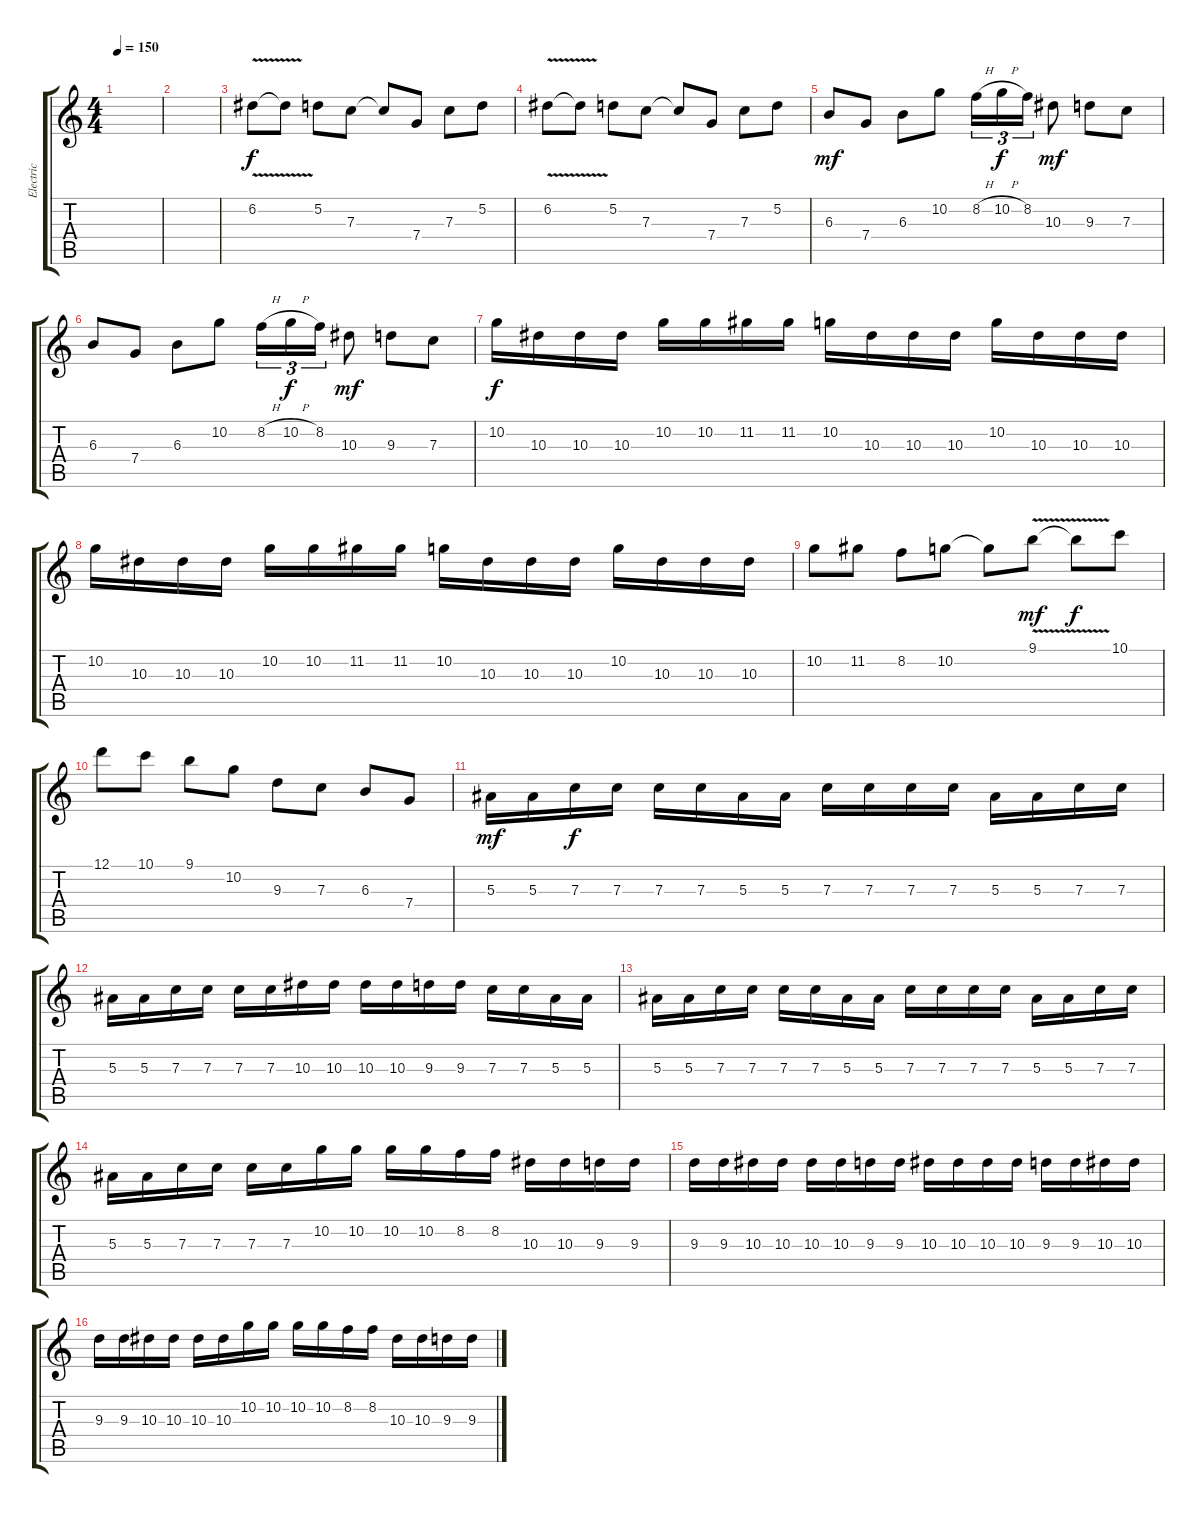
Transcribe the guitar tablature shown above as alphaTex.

\track ("Electric" "Electric") {instrument distortionguitar}
\staff {score tabs}
\tuning (D4 A3 F3 C3 G2 C2) {hide}
\ts (4 4)
\tempo 150
\clef g2
\ks c
|
|
6.2{v}.8 6.2{t}.8 5.2.8 7.3.8 7.3{t}.8 7.4.8 7.3.8 5.2.8 |
6.2{v}.8 6.2{t}.8 5.2.8 7.3.8 7.3{t}.8 7.4.8 7.3.8 5.2.8 |
6.3.8{dy mf} 7.4.8 6.3.8 10.2.8 8.2{h}.16{tu (3 2)} 10.2{h}.16{tu (3 2) dy f} 8.2.16{tu (3 2)} 10.3.8{dy mf} 9.3.8 7.3.8 |
6.3.8 7.4.8 6.3.8 10.2.8 8.2{h}.16{tu (3 2)} 10.2{h}.16{tu (3 2) dy f} 8.2.16{tu (3 2)} 10.3.8{dy mf} 9.3.8 7.3.8 |
10.2.16{dy f} 10.3.16 10.3.16 10.3.16 10.2.16 10.2.16 11.2.16 11.2.16 10.2.16 10.3.16 10.3.16 10.3.16 10.2.16 10.3.16 10.3.16 10.3.16 |
10.2.16 10.3.16 10.3.16 10.3.16 10.2.16 10.2.16 11.2.16 11.2.16 10.2.16 10.3.16 10.3.16 10.3.16 10.2.16 10.3.16 10.3.16 10.3.16 |
10.2.8 11.2.8 8.2.8 10.2.8 10.2{t}.8 9.1{v}.8{dy mf} 9.1{t}.8{dy f} 10.1.8 |
12.1.8 10.1.8 9.1.8 10.2.8 9.3.8 7.3.8 6.3.8 7.4.8 |
5.3.16{dy mf} 5.3.16 7.3.16{dy f} 7.3.16 7.3.16 7.3.16 5.3.16 5.3.16 7.3.16 7.3.16 7.3.16 7.3.16 5.3.16 5.3.16 7.3.16 7.3.16 |
5.3.16 5.3.16 7.3.16 7.3.16 7.3.16 7.3.16 10.3.16 10.3.16 10.3.16 10.3.16 9.3.16 9.3.16 7.3.16 7.3.16 5.3.16 5.3.16 |
5.3.16 5.3.16 7.3.16 7.3.16 7.3.16 7.3.16 5.3.16 5.3.16 7.3.16 7.3.16 7.3.16 7.3.16 5.3.16 5.3.16 7.3.16 7.3.16 |
5.3.16 5.3.16 7.3.16 7.3.16 7.3.16 7.3.16 10.2.16 10.2.16 10.2.16 10.2.16 8.2.16 8.2.16 10.3.16 10.3.16 9.3.16 9.3.16 |
9.3.16 9.3.16 10.3.16 10.3.16 10.3.16 10.3.16 9.3.16 9.3.16 10.3.16 10.3.16 10.3.16 10.3.16 9.3.16 9.3.16 10.3.16 10.3.16 |
9.3.16 9.3.16 10.3.16 10.3.16 10.3.16 10.3.16 10.2.16 10.2.16 10.2.16 10.2.16 8.2.16 8.2.16 10.3.16 10.3.16 9.3.16 9.3.16
